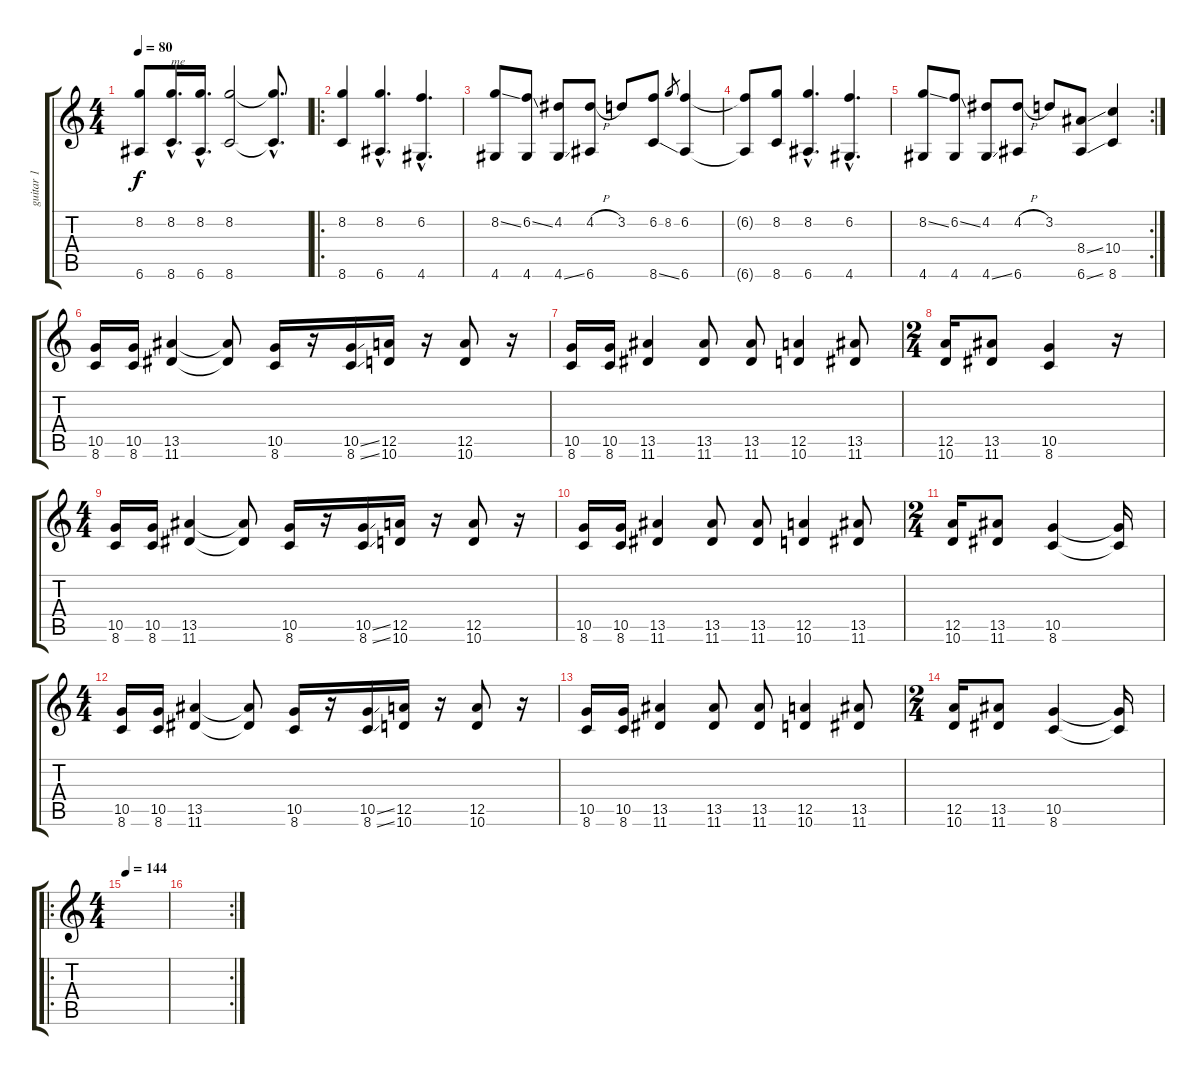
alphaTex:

\track ("guitar 1" "guitar 1") {instrument acousticguitarnylon}
\staff {score tabs}
\tuning (E4 B3 G3 D3 A2 E2) {hide}
\ts (4 4)
\tempo 80
\clef g2
\ks c
(8.2{t} 6.6{t}).8{dy f} (8.2{hac} 8.6{hac}).16{d txt "me"} (8.2{hac} 6.6{hac}).16{d} (8.2 8.6).2 (8.2{hac t} 8.6{hac t}).8{d} |
\ro
(8.2 8.6).4 (8.2{hac} 6.6{hac}).4{d} (6.2{hac} 4.6{hac}).4{d} |
(8.2{ss} 4.6).8 (6.2{ss} 4.6).8 (4.2 4.6{ss}).8 (4.2{h} 6.6).8 3.2.8 (6.2 8.6{ss}).8 8.2.8{gr} (6.2 6.6).4 |
(6.2{t} 6.6{t}).8 (8.2 8.6).8 (8.2{hac} 6.6{hac}).4{d} (6.2{hac} 4.6{hac}).4{d} |
\rc 2
(8.2{ss} 4.6).8 (6.2{ss} 4.6).8 (4.2 4.6{ss}).8 (4.2{h} 6.6).8 3.2.8 (8.4{ss} 6.6{ss}).8 (10.4 8.6).4 |
(10.5 8.6).16{instrument overdrivenguitar} (10.5 8.6).16 (13.5 11.6).4 (13.5{t} 11.6{t}).8 (10.5 8.6).16 r.16 (10.5{ss} 8.6{ss}).16 (12.5 10.6).16 r.16 (12.5 10.6).8 r.16 |
(10.5 8.6).16 (10.5 8.6).16 (13.5 11.6).4 (13.5 11.6).8 (13.5 11.6).8 (12.5 10.6).4 (13.5 11.6).8 |
\ts (2 4)
(12.5 10.6).16 (13.5 11.6).8 (10.5 8.6).4 r.16 |
\ts (4 4)
(10.5 8.6).16{instrument overdrivenguitar} (10.5 8.6).16 (13.5 11.6).4 (13.5{t} 11.6{t}).8 (10.5 8.6).16 r.16 (10.5{ss} 8.6{ss}).16 (12.5 10.6).16 r.16 (12.5 10.6).8 r.16 |
(10.5 8.6).16 (10.5 8.6).16 (13.5 11.6).4 (13.5 11.6).8 (13.5 11.6).8 (12.5 10.6).4 (13.5 11.6).8 |
\ts (2 4)
(12.5 10.6).16 (13.5 11.6).8 (10.5 8.6).4 (10.5{t} 8.6{t}).16 |
\ts (4 4)
(10.5 8.6).16{instrument overdrivenguitar} (10.5 8.6).16 (13.5 11.6).4 (13.5{t} 11.6{t}).8 (10.5 8.6).16 r.16 (10.5{ss} 8.6{ss}).16 (12.5 10.6).16 r.16 (12.5 10.6).8 r.16 |
(10.5 8.6).16 (10.5 8.6).16 (13.5 11.6).4 (13.5 11.6).8 (13.5 11.6).8 (12.5 10.6).4 (13.5 11.6).8 |
\ts (2 4)
(12.5 10.6).16 (13.5 11.6).8 (10.5 8.6).4 (10.5{t} 8.6{t}).16 |
\ro
\ts (4 4)
\tempo 144
|
\rc 2
